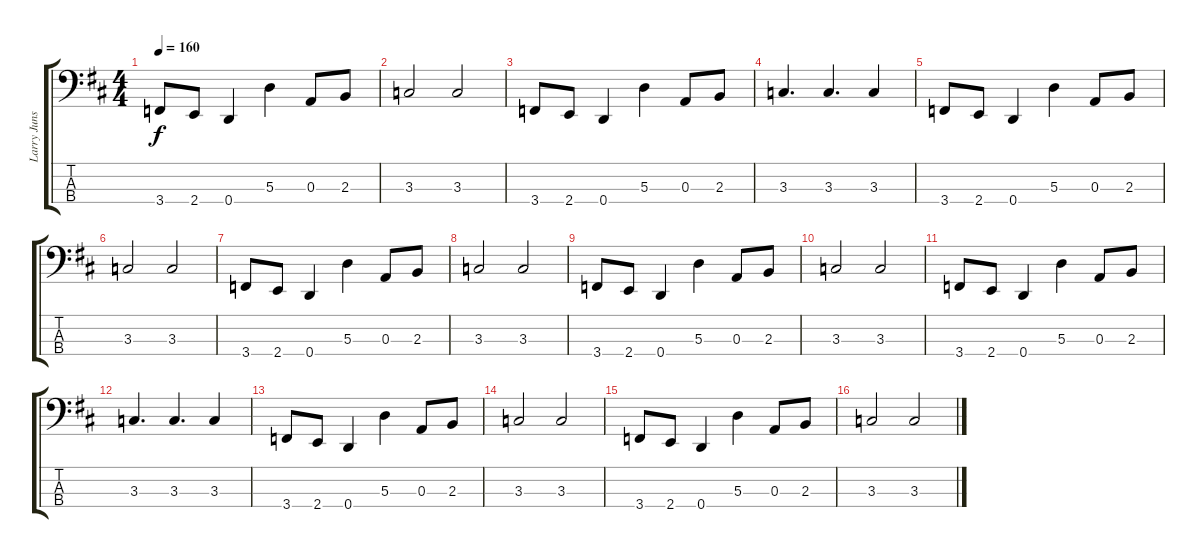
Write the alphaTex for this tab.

\track ("Larry Junstrom Bass" "Larry Juns") {instrument electricbasspick}
\staff {score tabs}
\tuning (G2 D2 A1 D1) {hide}
\ts (4 4)
\tempo 160
\clef f4
\ks d
3.4.8{dy f} 2.4.8 0.4.4 5.3.4 0.3.8 2.3.8 |
3.3.2 3.3.2 |
3.4.8 2.4.8 0.4.4 5.3.4 0.3.8 2.3.8 |
3.3.4{d} 3.3.4{d} 3.3.4 |
3.4.8 2.4.8 0.4.4 5.3.4 0.3.8 2.3.8 |
3.3.2 3.3.2 |
3.4.8 2.4.8 0.4.4 5.3.4 0.3.8 2.3.8 |
3.3.2 3.3.2 |
3.4.8 2.4.8 0.4.4 5.3.4 0.3.8 2.3.8 |
3.3.2 3.3.2 |
3.4.8 2.4.8 0.4.4 5.3.4 0.3.8 2.3.8 |
3.3.4{d} 3.3.4{d} 3.3.4 |
3.4.8 2.4.8 0.4.4 5.3.4 0.3.8 2.3.8 |
3.3.2 3.3.2 |
3.4.8 2.4.8 0.4.4 5.3.4 0.3.8 2.3.8 |
3.3.2 3.3.2
